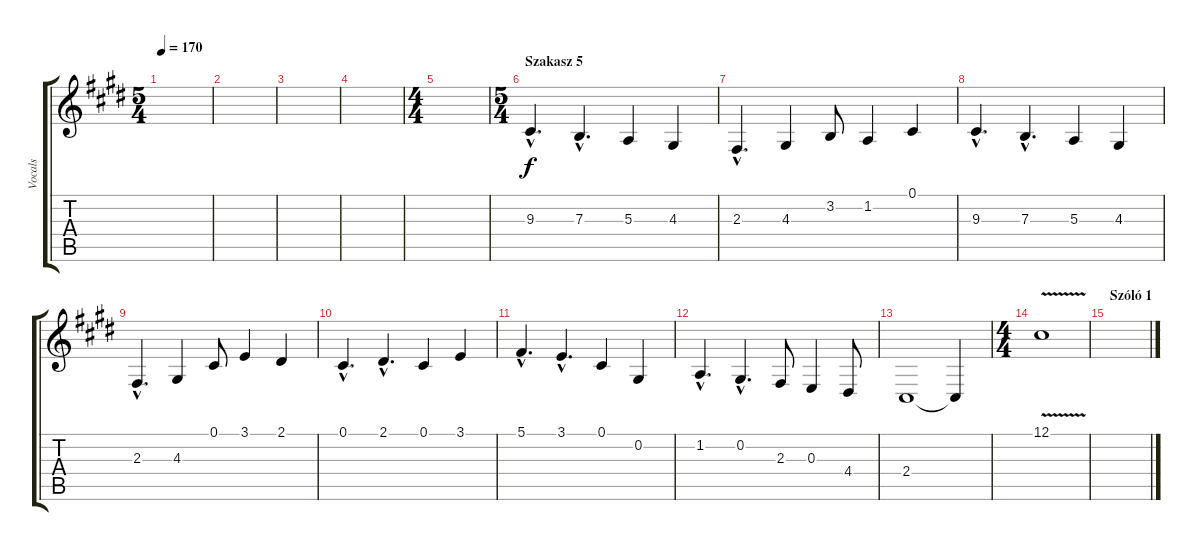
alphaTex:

\track ("Vocals" "Vocals") {instrument englishhorn}
\staff {score tabs}
\tuning (Db4 Ab3 E3 B2 Gb2 Db2) {hide}
\ts (5 4)
\tempo 170
\clef g2
\ks c#minor
|
|
|
|
\ts (4 4)
|
\ts (5 4)
\section ("" "Szakasz 5")
9.3{hac}.4{d} 7.3{hac}.4{d} 5.3.4 4.3.4 |
2.3{hac}.4{d} 4.3.4 3.2.8 1.2.4 0.1.4 |
9.3{hac}.4{d} 7.3{hac}.4{d} 5.3.4 4.3.4 |
2.3{hac}.4{d} 4.3.4 0.1.8 3.1.4 2.1.4 |
0.1{hac}.4{d} 2.1{hac}.4{d} 0.1.4 3.1.4 |
5.1{hac}.4{d} 3.1{hac}.4{d} 0.1.4 0.2.4 |
1.2{hac}.4{d} 0.2{hac}.4{d} 2.3.8 0.3.4 4.4.8 |
2.4.1 2.4{t}.4 |
\ts (4 4)
12.1{v}.1 |
\section ("" "Szóló 1")
